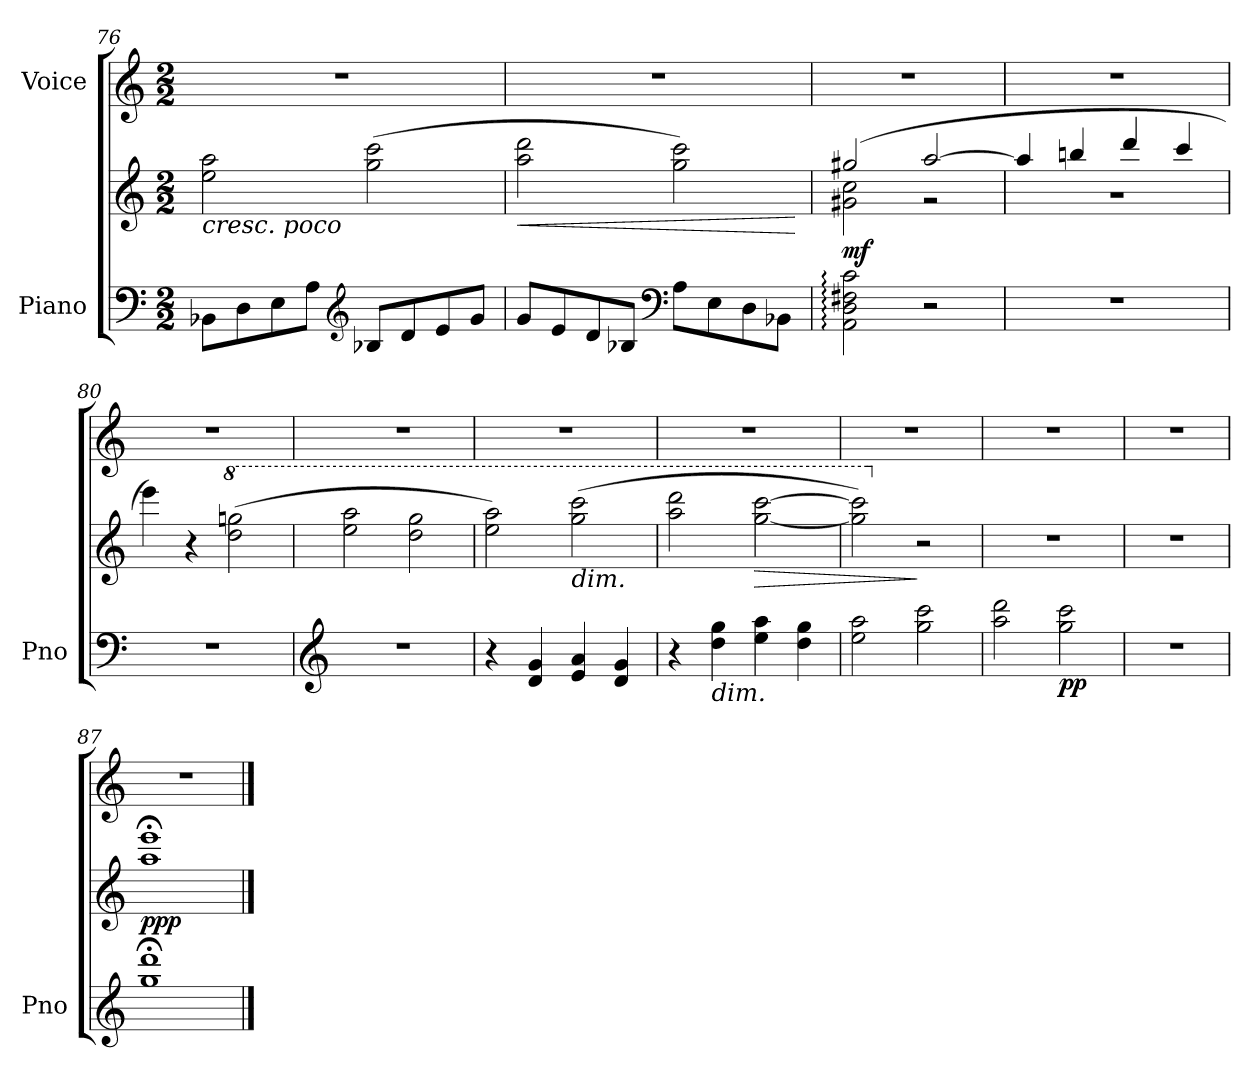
**kern	**kern	**dynam	**kern
*part2	*part2	*part2	*part1
*staff3	*staff2	*staff2/3	*staff1
*I"Piano	*	*	*I"Voice
*I'Pno	*	*	*
*clefF4	*clefG2	*	*clefG2
*k[]	*k[]	*	*k[]
*M2/2	*M2/2	*	*M2/2
=76	=76	=76	=76
!	!LO:TX:b:i:t=cresc. poco	!	!
8BB-X\L	2ee\ 2aa\	.	1r
8D\	.	.	.
8E\	.	.	.
8A\J	.	.	.
*clefG2	*	*	*
8B-X/L	(2gg\ 2ccc\	.	.
8d/	.	.	.
8e/	.	.	.
8g/J	.	.	.
=77	=77	=77	=77
!	!	!LO:HP:b	!
8g/L	2aa\ 2ddd\	<	1r
8e/	.	.	.
8d/	.	.	.
8B-X/J	.	.	.
*clefF4	*	*	*
8A\L	2gg\ 2ccc\)	.	.
8E\	.	.	.
8D\	.	.	.
8BB-X\J	.	.	.
.	.	[	.
=78	=78	=78	=78
*	*^	*	*
!	!	!	!LO:DY:b	!
2AA\: 2D\: 2F#X\: 2c\:	(2gg#X/	2g#X\ 2cc\	mf	1r
!	!	!	!LO:DY:a	!
!	!	!	!LO:DY:n=1:a	!
2r	[2aa/	2r	p other-dynamics	.
=79	=79	=79	=79	=79
1r	4aa/]	1r	.	1r
.	4bbn/	.	.	.
.	4ddd/	.	.	.
.	4ccc/	.	.	.
*	*v	*v	*	*
=80	=80	=80	=80
1r	4eee\)	.	1r
.	4r	.	.
*	*8va	*	*
!	!	!LO:DY:b	!
!	!	!LO:DY:n=1:b	!
.	(2ddd\ 2gggn\	other-dynamics p	.
=81	=81	=81	=81
*clefG2	*	*	*
1r	2eee\ 2aaa\	.	1r
.	2ddd\ 2ggg\	.	.
=82	=82	=82	=82
4r	2eee\ 2aaa\)	.	1r
!	!	!LO:DY:b=2	!
!	!	!LO:DY:n=1:b=2	!
4d/ 4g/	.	other-dynamics p	.
!	!LO:TX:b:i:t=dim.	!	!
4e/ 4a/	(2ggg\ 2cccc\	.	.
4d/ 4g/	.	.	.
=83	=83	=83	=83
4r	2aaa\ 2dddd\	.	1r
!LO:TX:b:i:t=dim.	!	!	!
4dd\ 4gg\	.	.	.
!	!	!LO:HP:b	!
4ee\ 4aa\	[2ggg\ [2cccc\	>	.
4dd\ 4gg\	.	.	.
=84	=84	=84	=84
2ee\ 2aa\	2ggg\] 2cccc\])	.	1r
*	*X8va	*	*
2gg\ 2ccc\	2r	]	.
=85	=85	=85	=85
2aa\ 2ddd\	1r	.	1r
!	!	!LO:DY:b=2	!
2gg\ 2ccc\	.	pp	.
=86	=86	=86	=86
1r	1r	.	1r
=87	=87	=87	=87
!	!	!LO:DY:b	!
1gg;< 1ddd;<	1aa;< 1eee;<	ppp	1r
==	==	==	==
*-	*-	*-	*-
